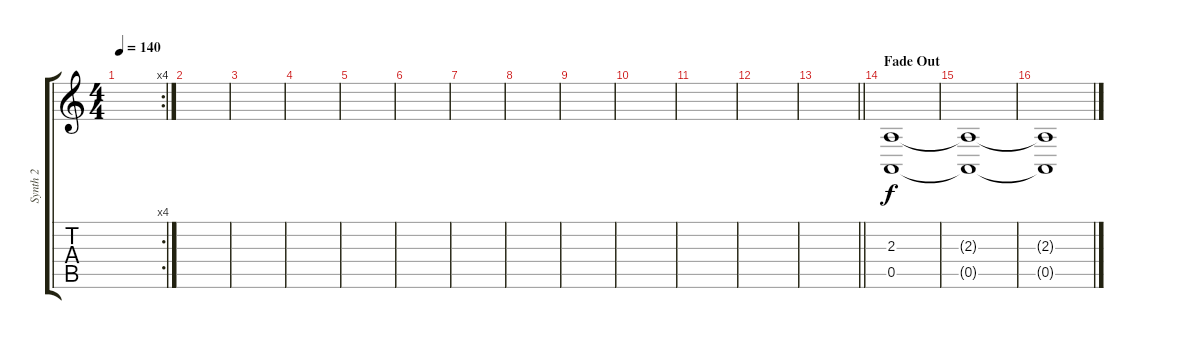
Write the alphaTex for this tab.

\track ("Synth 2" "Synth 2") {instrument choiraahs}
\staff {score tabs}
\tuning (E4 B3 G3 D3 A2 E2) {hide}
\rc 4
\ts (4 4)
\tempo 140
\clef g2
\ks c
|
|
|
|
|
|
|
|
|
|
|
|
\barLineRight lightlight
|
\section ("" "Fade Out")
(2.3 0.5).1{volume 13} |
(2.3{t} 0.5{t}).1 |
(2.3{t} 0.5{t}).1
